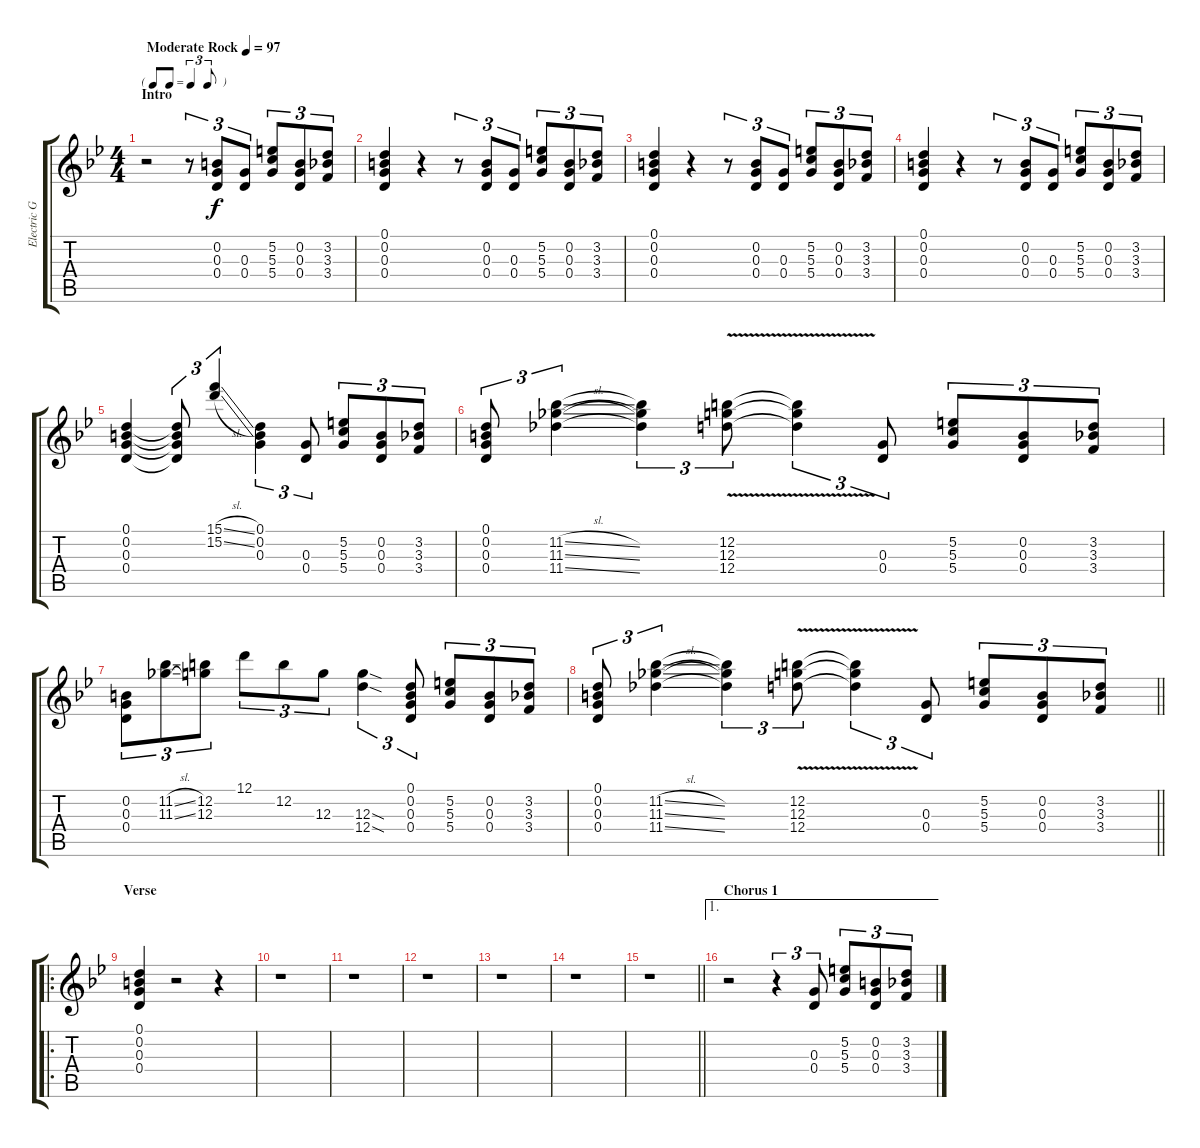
\track ("Electric Guitar" "Electric G") {instrument electricguitarjazz}
\staff {score tabs}
\tuning (D4 B3 G3 D3 G2 D2) {hide}
\ts (4 4)
\tf triplet8th
\section ("" "Intro")
\tempo (97 "Moderate Rock")
\clef g2
\ks bb
r.2{dy f instrument electricguitarjazz} r.8{tu (3 2)} (0.2 0.3 0.4).8{tu (3 2)} (0.3 0.4).8{tu (3 2)} (5.2 5.3 5.4).8{tu (3 2)} (0.2 0.3 0.4).8{tu (3 2)} (3.2 3.3 3.4).8{tu (3 2)} |
(0.1 0.2 0.3 0.4).4 r.4 r.8{tu (3 2)} (0.2 0.3 0.4).8{tu (3 2)} (0.3 0.4).8{tu (3 2)} (5.2 5.3 5.4).8{tu (3 2)} (0.2 0.3 0.4).8{tu (3 2)} (3.2 3.3 3.4).8{tu (3 2)} |
(0.1 0.2 0.3 0.4).4 r.4 r.8{tu (3 2)} (0.2 0.3 0.4).8{tu (3 2)} (0.3 0.4).8{tu (3 2)} (5.2 5.3 5.4).8{tu (3 2)} (0.2 0.3 0.4).8{tu (3 2)} (3.2 3.3 3.4).8{tu (3 2)} |
(0.1 0.2 0.3 0.4).4 r.4 r.8{tu (3 2)} (0.2 0.3 0.4).8{tu (3 2)} (0.3 0.4).8{tu (3 2)} (5.2 5.3 5.4).8{tu (3 2)} (0.2 0.3 0.4).8{tu (3 2)} (3.2 3.3 3.4).8{tu (3 2)} |
(0.1 0.2 0.3 0.4).4 (0.1{t} 0.2{t} 0.3{t} 0.4{t}).8{tu (3 2) beam Up} (15.1{sl} 15.2{sl}).4{tu (3 2) beam Up} (0.1 0.2 0.3).4{tu (3 2)} (0.3 0.4).8{tu (3 2)} (5.2 5.3 5.4).8{tu (3 2)} (0.2 0.3 0.4).8{tu (3 2)} (3.2 3.3 3.4).8{tu (3 2)} |
(0.1 0.2 0.3 0.4).8{tu (3 2)} (11.2{sl} 11.3{sl} 11.4{ss}).4{tu (3 2)} (11.2{t} 11.3{t} 11.4{t}).4{tu (3 2)} (12.2{v} 12.3{v} 12.4{v}).8{tu (3 2)} (12.2{v t} 12.3{v t} 12.4{v t}).4{tu (3 2)} (0.3 0.4).8{tu (3 2)} (5.2 5.3 5.4).8{tu (3 2)} (0.2 0.3 0.4).8{tu (3 2)} (3.2 3.3 3.4).8{tu (3 2)} |
(0.2 0.3 0.4).8{tu (3 2)} (11.2{sl} 11.3{sl}).8{tu (3 2)} (12.2 12.3).8{tu (3 2)} 12.1.8{tu (3 2)} 12.2.8{tu (3 2)} 12.3.8{tu (3 2)} (12.3{sod} 12.4{sod}).4{tu (3 2)} (0.1 0.2 0.3 0.4).8{tu (3 2)} (5.2 5.3 5.4).8{tu (3 2)} (0.2 0.3 0.4).8{tu (3 2)} (3.2 3.3 3.4).8{tu (3 2)} |
\barLineRight lightlight
(0.1 0.2 0.3 0.4).8{tu (3 2)} (11.2{sl} 11.3{sl} 11.4{ss}).4{tu (3 2)} (11.2{t} 11.3{t} 11.4{t}).4{tu (3 2)} (12.2{v} 12.3{v} 12.4{v}).8{tu (3 2)} (12.2{v t} 12.3{v t} 12.4{v t}).4{tu (3 2)} (0.3 0.4).8{tu (3 2)} (5.2 5.3 5.4).8{tu (3 2)} (0.2 0.3 0.4).8{tu (3 2)} (3.2 3.3 3.4).8{tu (3 2)} |
\ro
\section ("" "Verse")
(0.1 0.2 0.3 0.4).4 r.2 r.4 |
r.1 |
r.1 |
r.1 |
r.1 |
r.1 |
\barLineRight lightlight
r.1 |
\ae 1
\section ("" "Chorus 1")
r.2 r.4{tu (3 2)} (0.3 0.4).8{tu (3 2)} (5.2 5.3 5.4).8{tu (3 2)} (0.2 0.3 0.4).8{tu (3 2)} (3.2 3.3 3.4).8{tu (3 2)}
